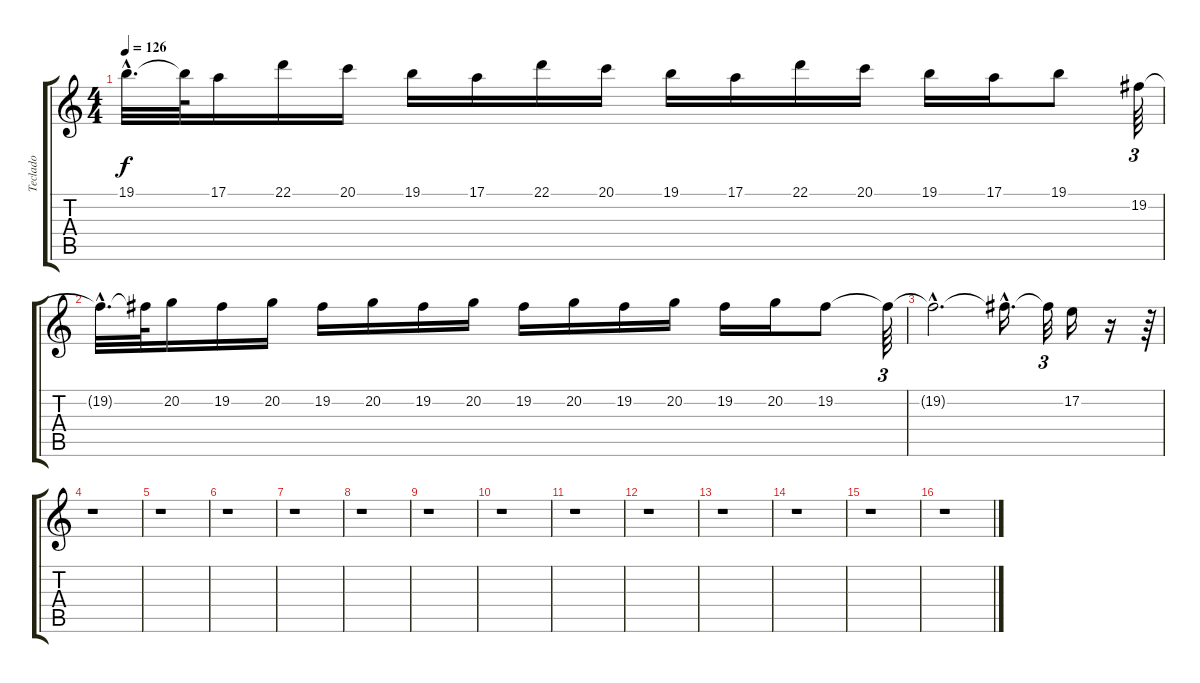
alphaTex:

\track ("Teclado" "Teclado") {instrument flute}
\staff {score tabs}
\tuning (E4 B3 G3 D3 A2 E2) {hide}
\ts (4 4)
\tempo 126
\clef g2
\ks c
19.1{hac t}.32{d dy f} 19.1{t}.64 17.1.16 22.1.16 20.1.16 19.1.16 17.1.16 22.1.16 20.1.16 19.1.16 17.1.16 22.1.16 20.1.16 19.1.16 17.1.16 19.1.8 19.2.64{tu (3 2)} |
19.2{hac t}.32{d} 19.2{t}.64 20.2.16 19.2.16 20.2.16 19.2.16 20.2.16 19.2.16 20.2.16 19.2.16 20.2.16 19.2.16 20.2.16 19.2.16 20.2.16 19.2.8 19.2{t}.64{tu (3 2)} |
19.2{hac t}.2{d} 19.2{hac t}.16{d} 19.2{t}.32{tu (3 2)} 17.2.16 r.16 r.64{tu (3 2)} |
r.1 |
r.1 |
r.1 |
r.1 |
r.1 |
r.1 |
r.1 |
r.1 |
r.1 |
r.1 |
r.1 |
r.1 |
r.1
